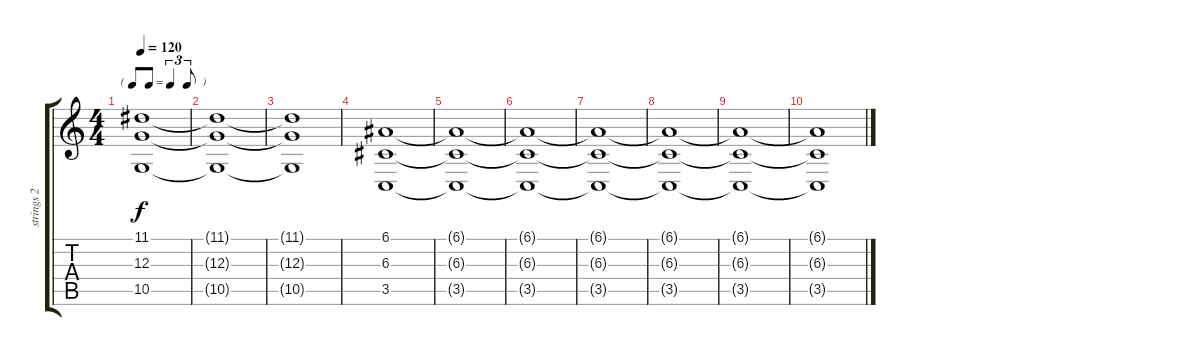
\track ("strings 2" "strings 2") {instrument stringensemble2}
\staff {score tabs}
\tuning (E4 B3 G3 D3 A2 E2) {hide}
\ts (4 4)
\tf triplet8th
\tempo 120
\clef g2
\ks c
(11.1 12.3 10.5).1{dy f} |
(11.1{t} 12.3{t} 10.5{t}).1 |
(11.1{t} 12.3{t} 10.5{t}).1 |
(6.1 6.3 3.5).1 |
(6.1{t} 6.3{t} 3.5{t}).1 |
(6.1{t} 6.3{t} 3.5{t}).1 |
(6.1{t} 6.3{t} 3.5{t}).1 |
(6.1{t} 6.3{t} 3.5{t}).1 |
(6.1{t} 6.3{t} 3.5{t}).1 |
(6.1{t} 6.3{t} 3.5{t}).1
